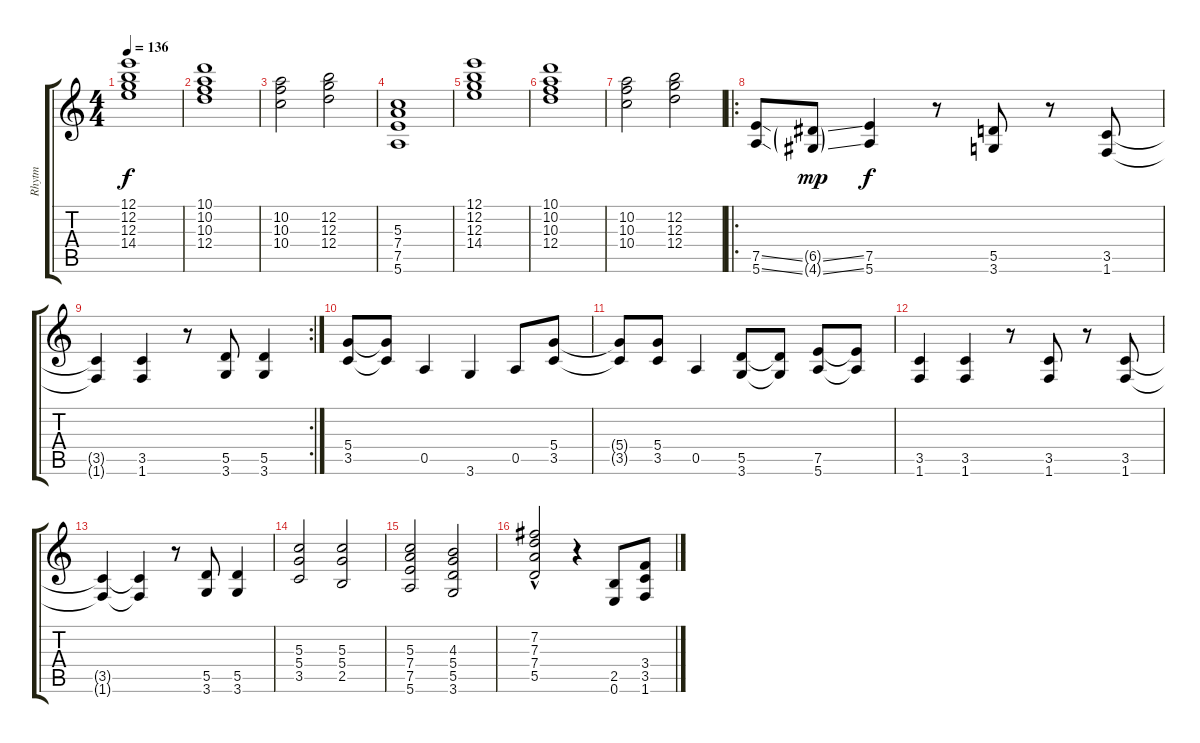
\track ("Rhytm" "Rhytm") {instrument overdrivenguitar}
\staff {score tabs}
\tuning (E4 B3 G3 D3 A2 E2) {hide}
\ts (4 4)
\tempo 136
\clef g2
\ks c
(12.1 12.2 12.3 14.4).1{dy f} |
(10.1 10.2 10.3 12.4).1 |
(10.2 10.3 10.4).2 (12.2 12.3 12.4).2 |
(5.3 7.4 7.5 5.6).1 |
(12.1 12.2 12.3 14.4).1 |
(10.1 10.2 10.3 12.4).1 |
(10.2 10.3 10.4).2 (12.2 12.3 12.4).2 |
\ro
(7.5{ss} 5.6{ss}).8{volume 13} (6.5{ss g} 4.6{ss g}).8{dy mp} (7.5 5.6).4{dy f} r.8 (5.5 3.6).8 r.8 (3.5 1.6).8 |
\rc 2
(3.5{t} 1.6{t}).4 (3.5 1.6).4 r.8 (5.5 3.6).8 (5.5 3.6).4 |
(5.4 3.5).8 (5.4{t} 3.5{t}).8 0.5.4 3.6.4 0.5.8 (5.4 3.5).8 |
(5.4{t} 3.5{t}).8 (5.4 3.5).8 0.5.4 (5.5 3.6).8 (5.5{t} 3.6{t}).8 (7.5 5.6).8 (7.5{t} 5.6{t}).8 |
(3.5 1.6).4 (3.5 1.6).4 r.8 (3.5 1.6).8 r.8 (3.5 1.6).8 |
(3.5{t} 1.6{t}).4 (3.5{t} 1.6{t}).4 r.8 (5.5 3.6).8 (5.5 3.6).4 |
(5.3 5.4 3.5).2 (5.3 5.4 2.5).2 |
(5.3 7.4 7.5 5.6).2 (4.3 5.4 5.5 3.6).2 |
(7.2{hac} 7.3 7.4 5.5).2 r.4 (2.5 0.6).8 (3.4 3.5 1.6).8
